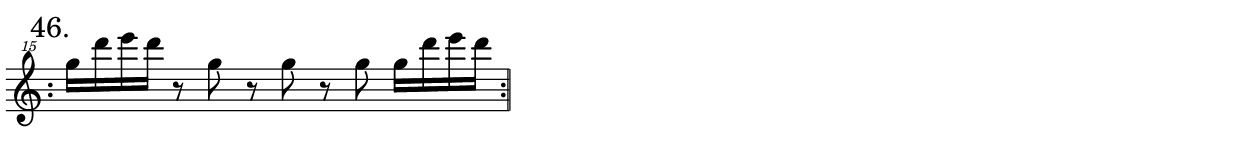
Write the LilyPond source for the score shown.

\version "2.19.80"


phrase = \relative c''''' {

  \clef "treble^15"
  \mark "46." 
  \cadenzaOn
  g16[ d' e d] r8 g, r g r g g16[ d' e d]
}

\score {
  \midi { }
  \defineBarLine ":" #'("" ":" "")
  \new Staff = "phrase" {
    \bar ":"
    \phrase
    \set Score.repeatCommands = #'(end-repeat)
  }
  \layout {
    \context { \Staff
      \remove Time_signature_engraver
      \override BarLine.hair-thickness = #-1
      \override BarLine.thick-thickness = #-1
    }
  }
}
\header { tagline = "" }
\paper {
  top-margin = 1
  bottom-margin = 1
  left-margin = 1
  right-margin = 1
  indent = 0
}

